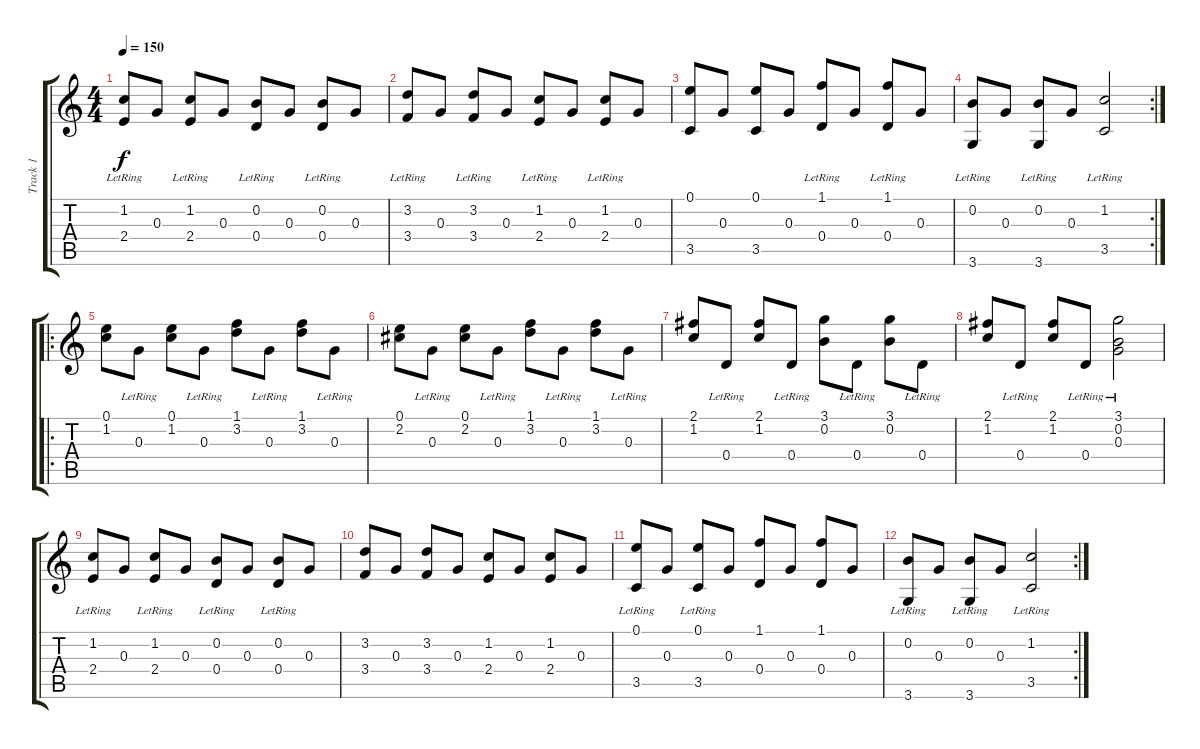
\track ("Track 1" "Track 1") {instrument acousticguitarnylon}
\staff {score tabs}
\tuning (E4 B3 G3 D3 A2 E2) {hide}
\ts (4 4)
\tempo 150
\clef g2
\ks c
(1.2 2.4{lr}).8{dy f instrument acousticguitarnylon} 0.3.8 (1.2 2.4{lr}).8 0.3.8 (0.2 0.4{lr}).8 0.3.8 (0.2 0.4{lr}).8 0.3.8 |
(3.2 3.4{lr}).8 0.3.8 (3.2 3.4{lr}).8 0.3.8 (1.2 2.4{lr}).8 0.3.8 (1.2 2.4{lr}).8 0.3.8 |
(0.1 3.5).8 0.3.8 (0.1 3.5).8 0.3.8 (1.1 0.4{lr}).8 0.3.8 (1.1 0.4{lr}).8 0.3.8 |
\rc 2
(0.2 3.6{lr}).8 0.3.8 (0.2 3.6{lr}).8 0.3.8 (1.2 3.5{lr}).2 |
\ro
(0.1 1.2).8 0.3{lr}.8 (0.1 1.2).8 0.3{lr}.8 (1.1 3.2).8 0.3{lr}.8 (1.1 3.2).8 0.3{lr}.8 |
(0.1 2.2).8 0.3{lr}.8 (0.1 2.2).8 0.3{lr}.8 (1.1 3.2).8 0.3{lr}.8 (1.1 3.2).8 0.3{lr}.8 |
(2.1 1.2).8 0.4{lr}.8 (2.1 1.2).8 0.4{lr}.8 (3.1 0.2).8 0.4{lr}.8 (3.1 0.2).8 0.4{lr}.8 |
(2.1 1.2).8 0.4{lr}.8 (2.1 1.2).8 0.4{lr}.8 (3.1 0.2 0.3{lr}).2 |
(1.2 2.4{lr}).8 0.3.8 (1.2 2.4{lr}).8 0.3.8 (0.2 0.4{lr}).8 0.3.8 (0.2 0.4{lr}).8 0.3.8 |
(3.2 3.4).8 0.3.8 (3.2 3.4).8 0.3.8 (1.2 2.4).8 0.3.8 (1.2 2.4).8 0.3.8 |
(0.1 3.5{lr}).8 0.3.8 (0.1 3.5{lr}).8 0.3.8 (1.1 0.4).8 0.3.8 (1.1 0.4).8 0.3.8 |
\rc 2
(0.2 3.6{lr}).8 0.3.8 (0.2 3.6{lr}).8 0.3.8 (1.2{lr} 3.5{lr}).2
